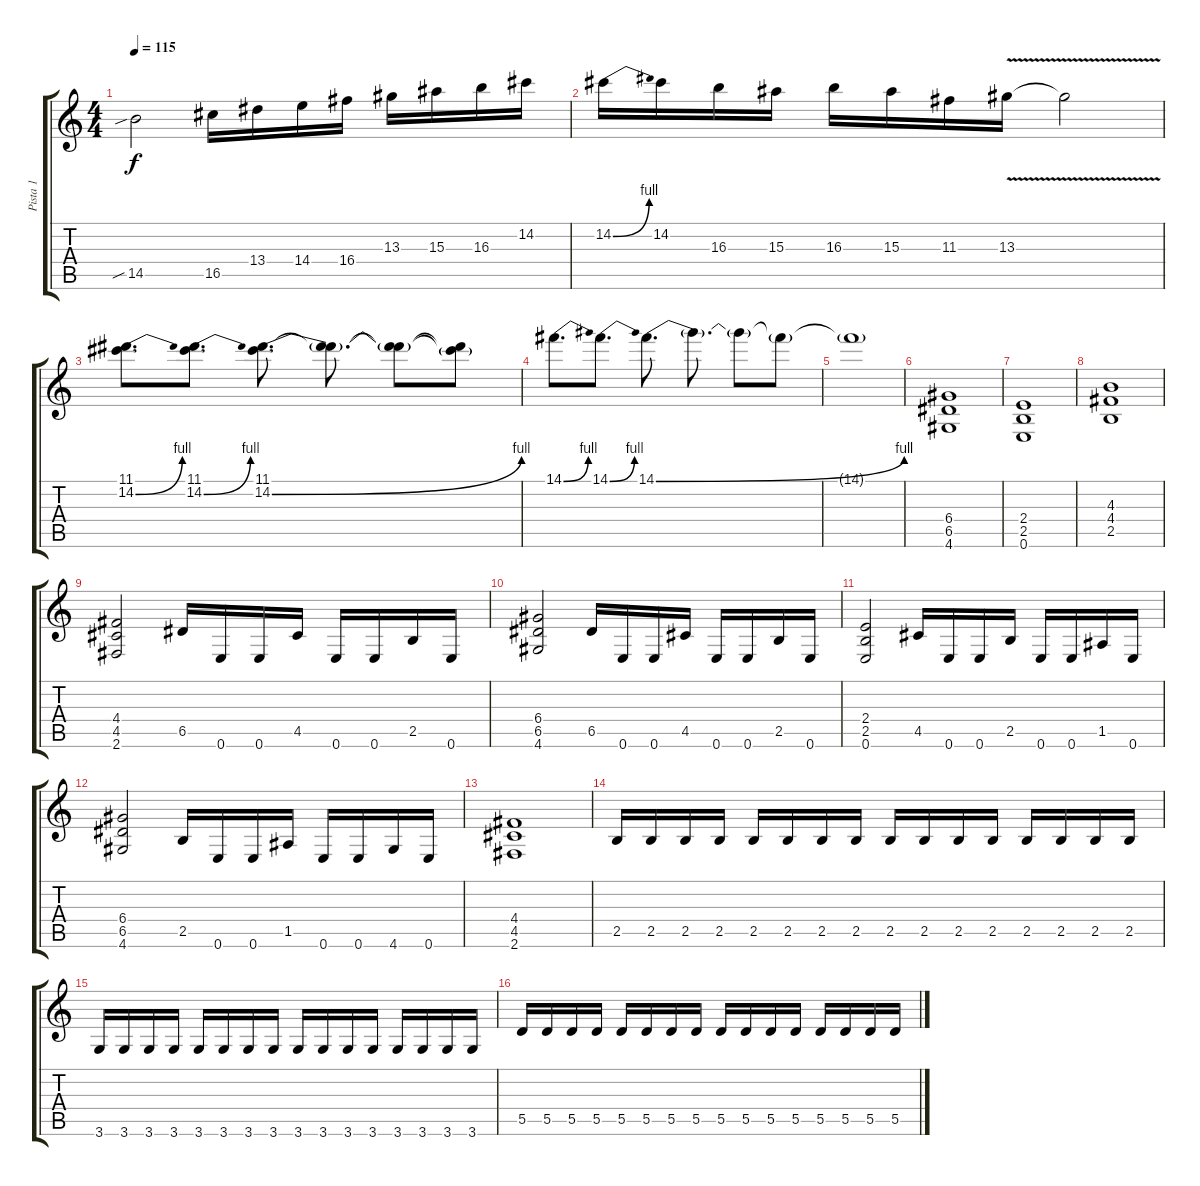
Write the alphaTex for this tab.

\track ("Pista 1" "Pista 1") {instrument distortionguitar}
\staff {score tabs}
\tuning (E4 B3 G3 D3 A2 E2) {hide}
\ts (4 4)
\tempo 115
\clef g2
\ks c
14.5{sib}.2{dy f} 16.5.16 13.4.16 14.4.16 16.4.16 13.3.16 15.3.16 16.3.16 14.2.16 |
14.2{be (bend 0 0 60 4)}.16 14.2.16 16.3.16 15.3.16 16.3.16 15.3.16 11.3.16 13.3{v}.16 13.3{t}.2 |
(11.1 14.2{be (bend 0 0 60 4)}).8{d} (11.1 14.2{be (bend 0 0 60 4)}).8{d} (11.1 14.2{be (bend 0 0 60 4)}).8{d} (11.1{t} 14.2{t}).8{d} (11.1{t} 14.2{t}).8 (11.1{t} 14.2{t}).8 |
14.1{be (bend 0 0 60 4)}.8{d} 14.1{be (bend 0 0 60 4)}.8{d} 14.1{be (bend 0 0 60 4)}.8{d} 14.1{t}.8{d} 14.1{t}.8 14.1{t}.8 |
14.1{t}.1 |
(6.4 6.5 4.6).1 |
(2.4 2.5 0.6).1 |
(4.3 4.4 2.5).1 |
(4.4 4.5 2.6).2 6.5.16 0.6.16 0.6.16 4.5.16 0.6.16 0.6.16 2.5.16 0.6.16 |
(6.4 6.5 4.6).2 6.5.16 0.6.16 0.6.16 4.5.16 0.6.16 0.6.16 2.5.16 0.6.16 |
(2.4 2.5 0.6).2 4.5.16 0.6.16 0.6.16 2.5.16 0.6.16 0.6.16 1.5.16 0.6.16 |
(6.4 6.5 4.6).2 2.5.16 0.6.16 0.6.16 1.5.16 0.6.16 0.6.16 4.6.16 0.6.16 |
(4.4 4.5 2.6).1 |
2.5.16 2.5.16 2.5.16 2.5.16 2.5.16 2.5.16 2.5.16 2.5.16 2.5.16 2.5.16 2.5.16 2.5.16 2.5.16 2.5.16 2.5.16 2.5.16 |
3.6.16 3.6.16 3.6.16 3.6.16 3.6.16 3.6.16 3.6.16 3.6.16 3.6.16 3.6.16 3.6.16 3.6.16 3.6.16 3.6.16 3.6.16 3.6.16 |
5.5.16 5.5.16 5.5.16 5.5.16 5.5.16 5.5.16 5.5.16 5.5.16 5.5.16 5.5.16 5.5.16 5.5.16 5.5.16 5.5.16 5.5.16 5.5.16
